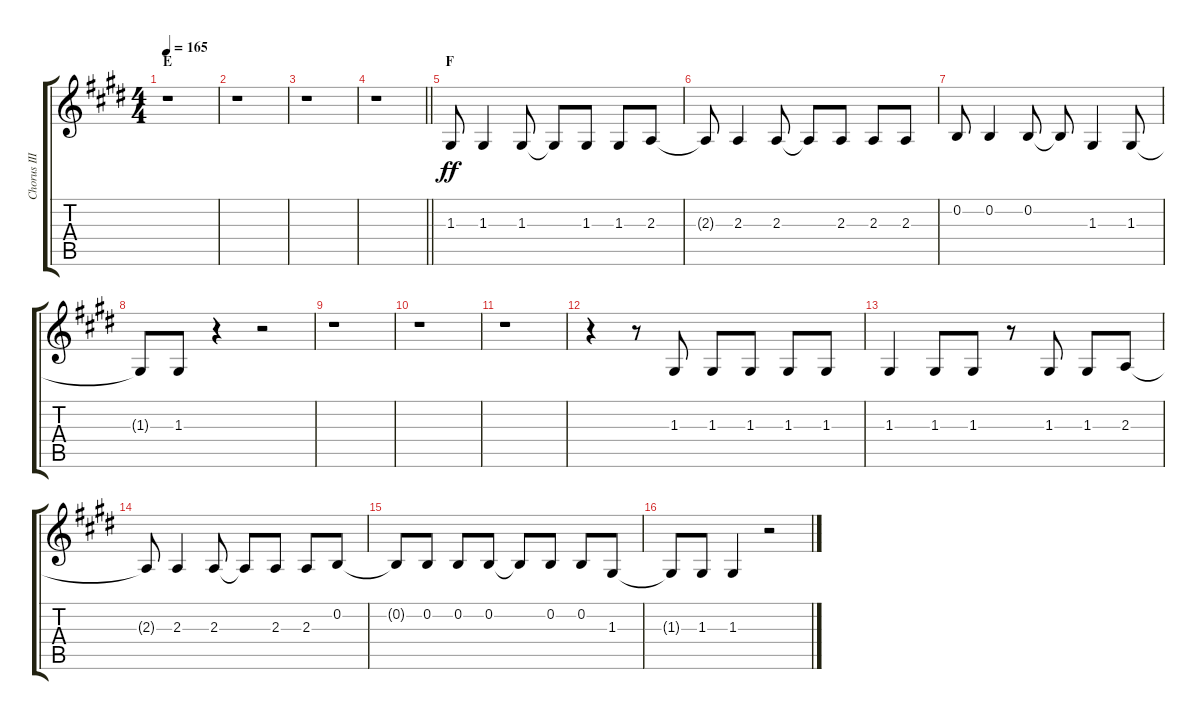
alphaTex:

\track ("Chorus III" "Chorus III") {instrument voiceoohs}
\staff {score tabs}
\tuning (E4 B3 G3 D3 A2 E2) {hide}
\ts (4 4)
\section ("" "E")
\tempo 165
\clef g2
\ks e
r.1{dy ff} |
r.1 |
r.1 |
\barLineRight lightlight
r.1 |
\section ("" "F")
1.3.8 1.3.4 1.3.8 1.3{t}.8 1.3.8 1.3.8 2.3.8 |
2.3{t}.8 2.3.4 2.3.8 2.3{t}.8 2.3.8 2.3.8 2.3.8 |
0.2.8 0.2.4 0.2.8 0.2{t}.8 1.3.4 1.3.8 |
1.3{t}.8 1.3.8 r.4 r.2 |
r.1 |
r.1 |
r.1 |
r.4 r.8 1.3.8 1.3.8 1.3.8 1.3.8 1.3.8 |
1.3.4 1.3.8 1.3.8 r.8 1.3.8 1.3.8 2.3.8 |
2.3{t}.8 2.3.4 2.3.8 2.3{t}.8 2.3.8 2.3.8 0.2.8 |
0.2{t}.8 0.2.8 0.2.8 0.2.8 0.2{t}.8 0.2.8 0.2.8 1.3.8 |
1.3{t}.8 1.3.8 1.3.4 r.2
